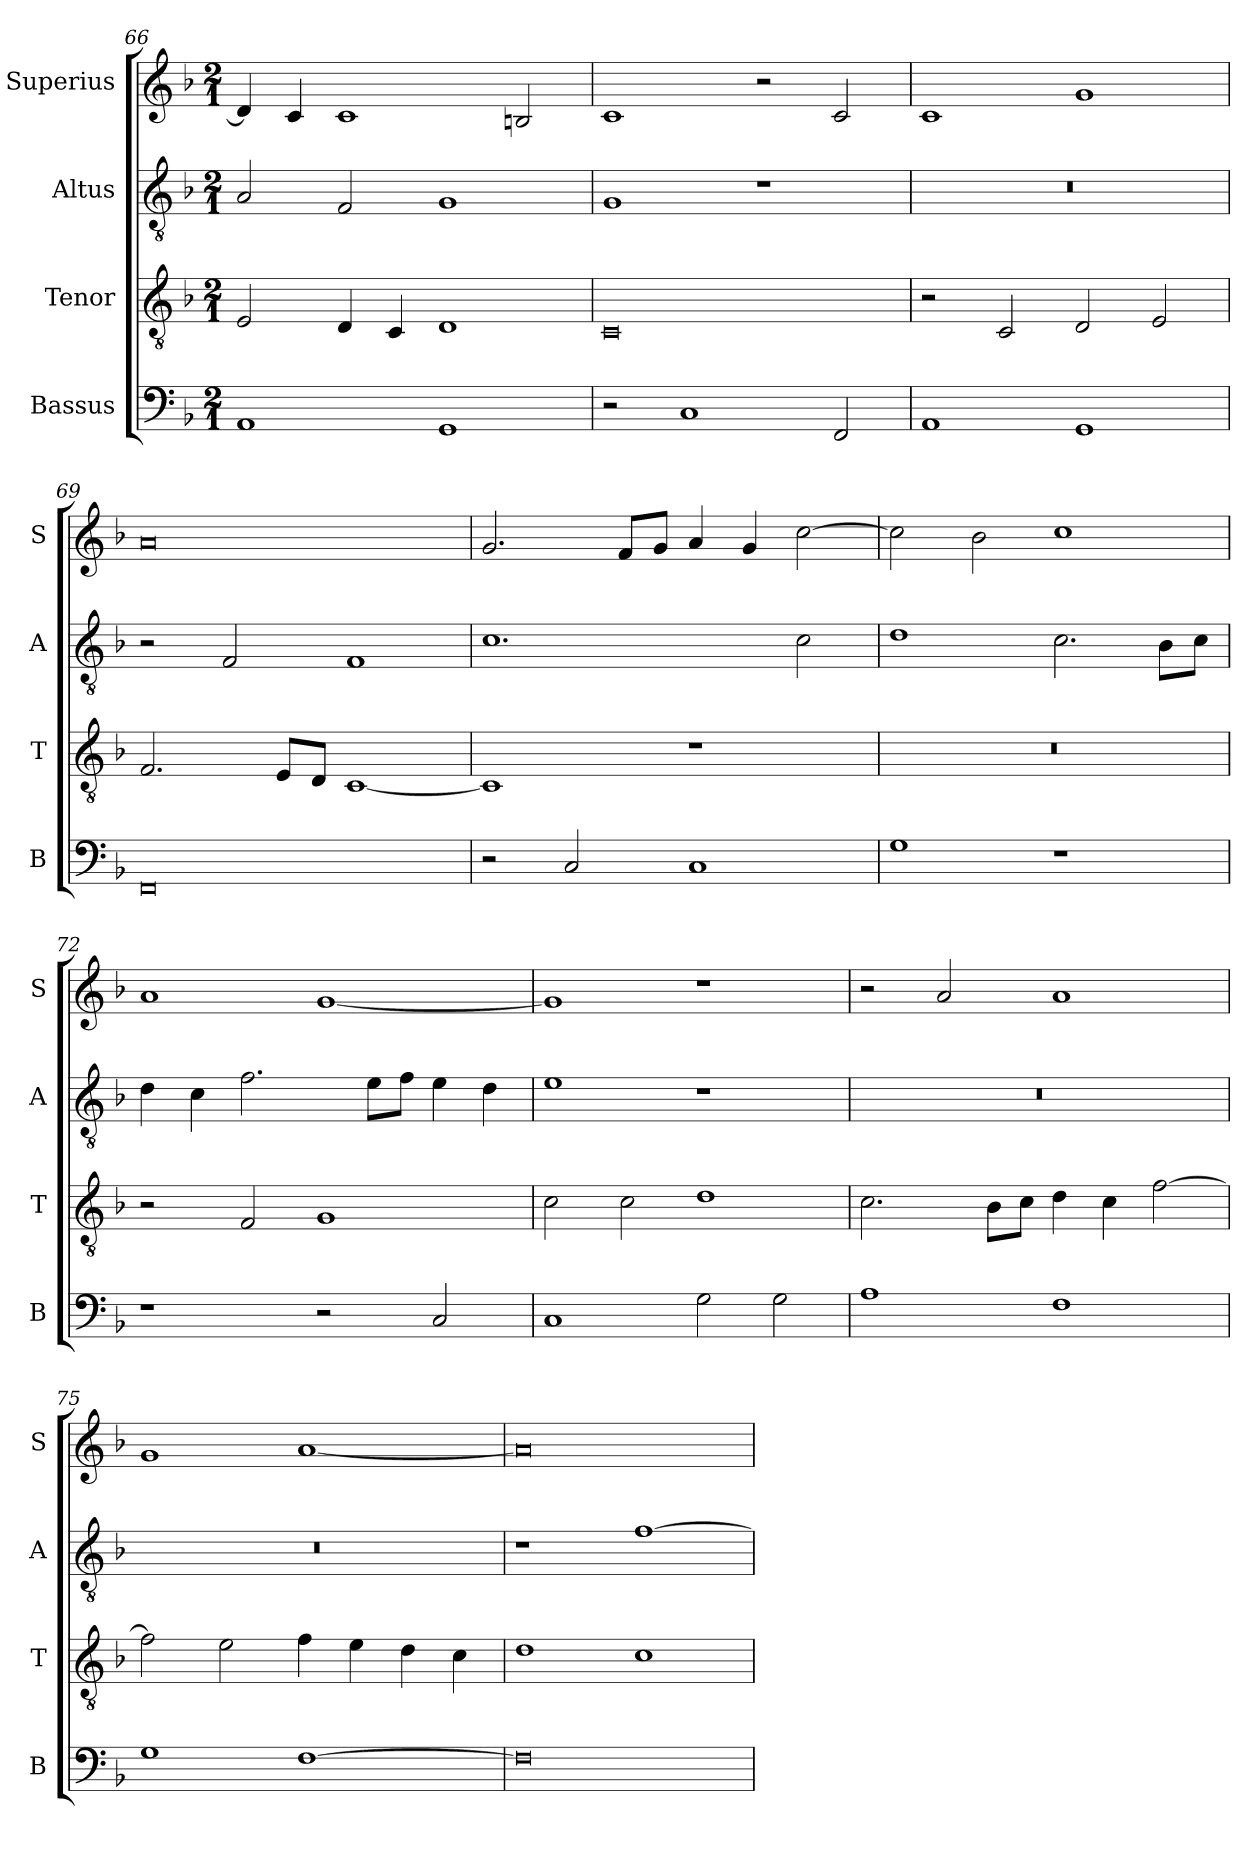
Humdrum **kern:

**kern	**kern	**kern	**kern
*part4	*part3	*part2	*part1
*staff4	*staff3	*staff2	*staff1
*I"Bassus	*I"Tenor	*I"Altus	*I"Superius
*I'B	*I'T	*I'A	*I'S
*clefF4	*clefGv2	*clefGv2	*clefG2
*k[b-]	*k[b-]	*k[b-]	*k[b-]
*F:	*F:	*F:	*F:
*M2/1	*M2/1	*M2/1	*M2/1
=66	=66	=66	=66
1AA	2E	2A	4d]
.	.	.	4c
.	4D	2F	1c
.	4C	.	.
1GG	1D	1G	.
.	.	.	2Bn
=67	=67	=67	=67
2r	0C	1G	1c
1C	.	.	.
.	.	1r	2r
2FF	.	.	2c
=68	=68	=68	=68
1AA	2r	0r	1c
.	2C	.	.
1GG	2D	.	1g
.	2E	.	.
=69	=69	=69	=69
0FF	2.F	2r	0a
.	.	2F	.
.	8EL	.	.
.	8DJ	.	.
.	[1C	1F	.
=70	=70	=70	=70
2r	1C]	1.c	2.g
2C	.	.	.
.	.	.	8fL
.	.	.	8gJ
1C	1r	.	4a
.	.	.	4g
.	.	2c	[2cc
=71	=71	=71	=71
1G	0r	1d	2cc]
.	.	.	2b-
1r	.	2.c	1cc
.	.	8B-L	.
.	.	8cJ	.
=72	=72	=72	=72
1r	2r	4d	1a
.	.	4c	.
.	2F	2.f	.
2r	1G	.	[1g
.	.	8eL	.
.	.	8fJ	.
2C	.	4e	.
.	.	4d	.
=73	=73	=73	=73
1C	2c	1e	1g]
.	2c	.	.
2G	1d	1r	1r
2G	.	.	.
=74	=74	=74	=74
1A	2.c	0r	2r
.	.	.	2a
.	8B-L	.	.
.	8cJ	.	.
1F	4d	.	1a
.	4c	.	.
.	[2f	.	.
=75	=75	=75	=75
1G	2f]	0r	1g
.	2e	.	.
[1F	4f	.	[1a
.	4e	.	.
.	4d	.	.
.	4c	.	.
=76	=76	=76	=76
0F]	1d	1r	0a]
.	1c	[1f	.
=	=	=	=
*-	*-	*-	*-
